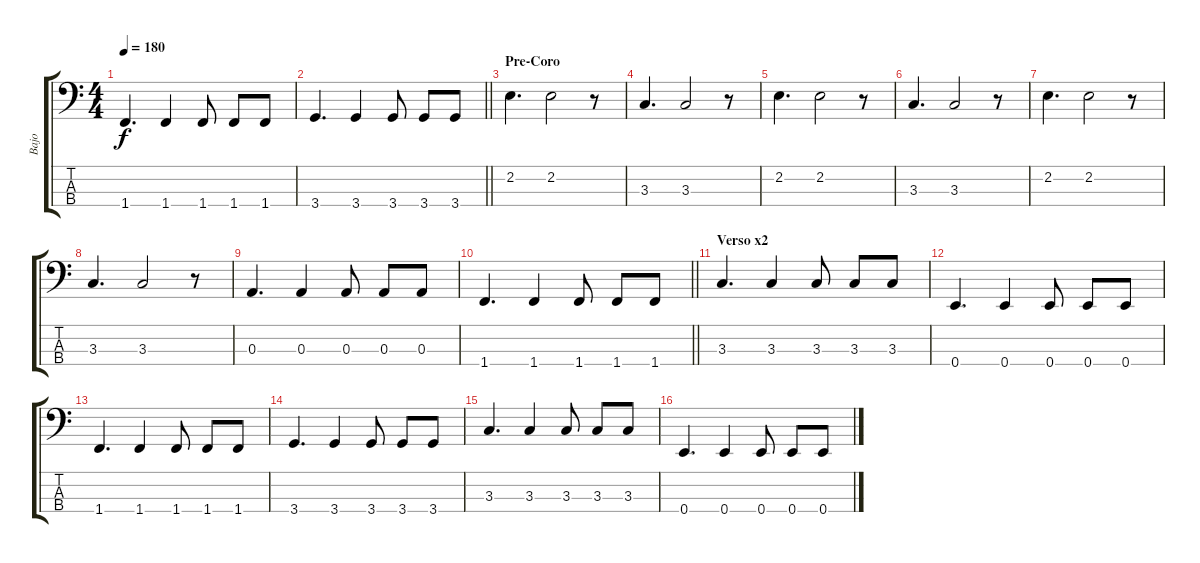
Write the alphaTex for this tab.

\track ("Bajo" "Bajo") {instrument electricbassfinger}
\staff {score tabs}
\tuning (G2 D2 A1 E1) {hide}
\ts (4 4)
\tempo 180
\clef f4
\ks c
1.4.4{d dy f} 1.4.4 1.4.8 1.4.8 1.4.8 |
\barLineRight lightlight
3.4.4{d} 3.4.4 3.4.8 3.4.8 3.4.8 |
\section ("" "Pre-Coro")
2.2.4{d} 2.2.2 r.8 |
3.3.4{d} 3.3.2 r.8 |
2.2.4{d} 2.2.2 r.8 |
3.3.4{d} 3.3.2 r.8 |
2.2.4{d} 2.2.2 r.8 |
3.3.4{d} 3.3.2 r.8 |
0.3.4{d} 0.3.4 0.3.8 0.3.8 0.3.8 |
\barLineRight lightlight
1.4.4{d} 1.4.4 1.4.8 1.4.8 1.4.8 |
\section ("" "Verso x2")
3.3.4{d} 3.3.4 3.3.8 3.3.8 3.3.8 |
0.4.4{d} 0.4.4 0.4.8 0.4.8 0.4.8 |
1.4.4{d} 1.4.4 1.4.8 1.4.8 1.4.8 |
3.4.4{d} 3.4.4 3.4.8 3.4.8 3.4.8 |
3.3.4{d} 3.3.4 3.3.8 3.3.8 3.3.8 |
0.4.4{d} 0.4.4 0.4.8 0.4.8 0.4.8
